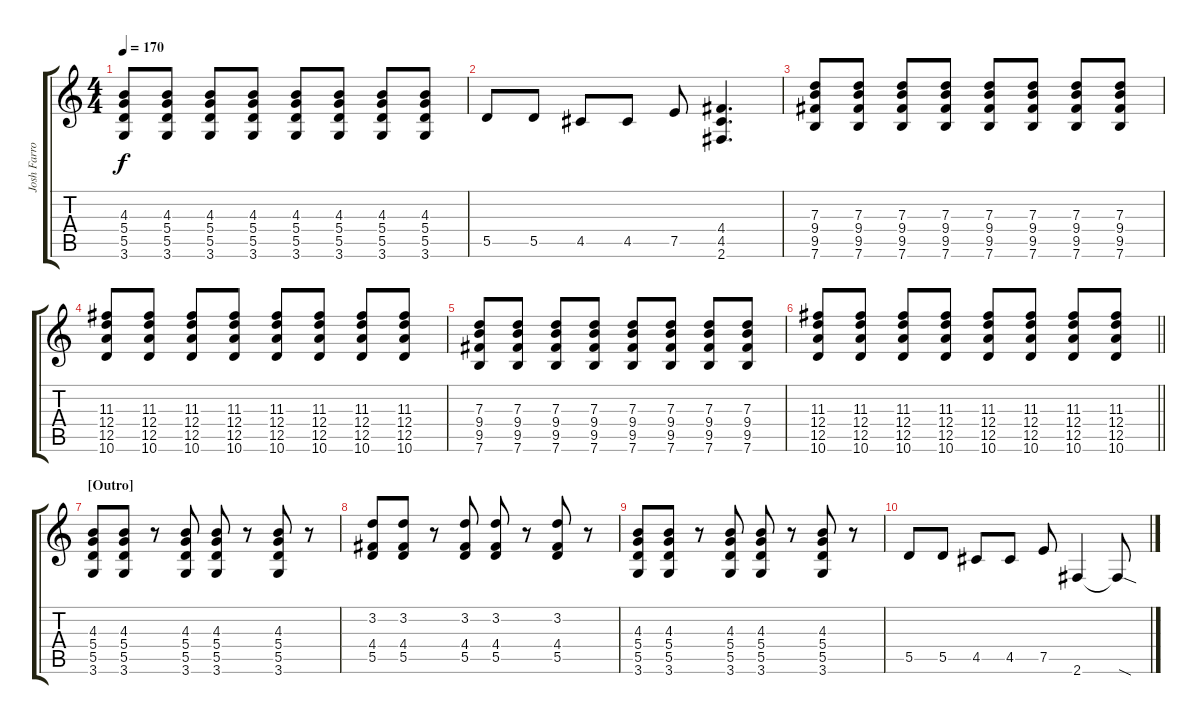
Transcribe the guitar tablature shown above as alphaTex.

\track ("Josh Farro" "Josh Farro") {instrument distortionguitar}
\staff {score tabs}
\tuning (E4 B3 G3 D3 A2 E2) {hide}
\ts (4 4)
\tempo 170
\clef g2
\ks c
(4.3 5.4 5.5 3.6).8{dy f} (4.3 5.4 5.5 3.6).8 (4.3 5.4 5.5 3.6).8 (4.3 5.4 5.5 3.6).8 (4.3 5.4 5.5 3.6).8 (4.3 5.4 5.5 3.6).8 (4.3 5.4 5.5 3.6).8 (4.3 5.4 5.5 3.6).8 |
5.5.8 5.5.8 4.5.8 4.5.8 7.5.8 (4.4 4.5 2.6).4{d} |
(7.3 9.4 9.5 7.6).8 (7.3 9.4 9.5 7.6).8 (7.3 9.4 9.5 7.6).8 (7.3 9.4 9.5 7.6).8 (7.3 9.4 9.5 7.6).8 (7.3 9.4 9.5 7.6).8 (7.3 9.4 9.5 7.6).8 (7.3 9.4 9.5 7.6).8 |
(11.3 12.4 12.5 10.6).8 (11.3 12.4 12.5 10.6).8 (11.3 12.4 12.5 10.6).8 (11.3 12.4 12.5 10.6).8 (11.3 12.4 12.5 10.6).8 (11.3 12.4 12.5 10.6).8 (11.3 12.4 12.5 10.6).8 (11.3 12.4 12.5 10.6).8 |
(7.3 9.4 9.5 7.6).8 (7.3 9.4 9.5 7.6).8 (7.3 9.4 9.5 7.6).8 (7.3 9.4 9.5 7.6).8 (7.3 9.4 9.5 7.6).8 (7.3 9.4 9.5 7.6).8 (7.3 9.4 9.5 7.6).8 (7.3 9.4 9.5 7.6).8 |
\barLineRight lightlight
(11.3 12.4 12.5 10.6).8 (11.3 12.4 12.5 10.6).8 (11.3 12.4 12.5 10.6).8 (11.3 12.4 12.5 10.6).8 (11.3 12.4 12.5 10.6).8 (11.3 12.4 12.5 10.6).8 (11.3 12.4 12.5 10.6).8 (11.3 12.4 12.5 10.6).8 |
\section ("" "[Outro]")
(4.3 5.4 5.5 3.6).8 (4.3 5.4 5.5 3.6).8 r.8 (4.3 5.4 5.5 3.6).8 (4.3 5.4 5.5 3.6).8 r.8 (4.3 5.4 5.5 3.6).8 r.8 |
(3.2 4.4 5.5).8 (3.2 4.4 5.5).8 r.8 (3.2 4.4 5.5).8 (3.2 4.4 5.5).8 r.8 (3.2 4.4 5.5).8 r.8 |
(4.3 5.4 5.5 3.6).8 (4.3 5.4 5.5 3.6).8 r.8 (4.3 5.4 5.5 3.6).8 (4.3 5.4 5.5 3.6).8 r.8 (4.3 5.4 5.5 3.6).8 r.8 |
5.5.8 5.5.8 4.5.8 4.5.8 7.5.8 2.6.4 2.6{sod t}.8
